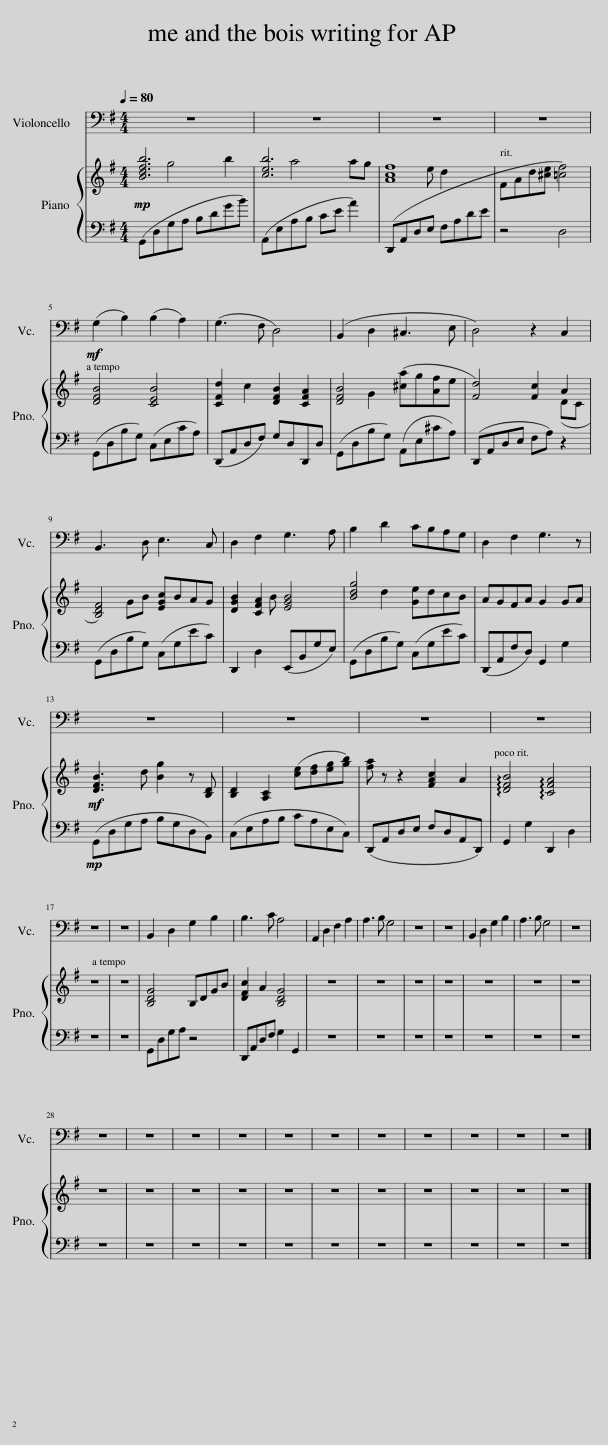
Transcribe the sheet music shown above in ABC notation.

X:1
%%score 1 { ( 2 3 ) | 4 }
L:1/8
Q:1/4=80
M:4/4
I:linebreak $
K:G
V:1 bass
V:2 treble
V:3 treble
V:4 bass
V:1
 z8 | z8 | z8 |[Q:1/4=70] z8[Q:1/4=60][Q:1/4=55] |$[Q:1/4=80]!mf! (G,2 B,2) (B,2 A,2) | %5
 (G,3 F, D,4) | (B,,2 D,2 ^C,3 E, | D,4) z2 C,2 |$ B,,3 D, E,3 C, | D,2 F,2 G,3 A, | %10
 B,2 D2 CB,A,G, | D,2 F,2 G,3 z |$ z8 | z8 | z8 | %15
[Q:1/4=70] z8[Q:1/4=60] |$[Q:1/4=80] z8 | z8 | B,,2 D,2 G,2 B,2 | B,3 C A,4 | %20
 A,,2 D,2 F,2 A,2 | A,3 B, G,4 | z8 | z8 | B,,2 D,2 G,2 B,2 | %25
 A,3 B, G,4 | z8 |$ z8 | z8 | z8 | %30
 z8 | z8 | z8 | z8 | z8 | %35
 z8 | z8 | z8 |] %38
V:2
!mp! [Bdfb]6 b2 | [ceb]6 ag | [Acf]8 | FAd[^ce] [=cf]4 |$ [DFB]4 [CEB]4 | %5
 [CFd]2 c2 [DFB]2 [CFA]2 | [DFB]4 ([^ca]g[Af]e | [Fd]4) [Fc]2 A2 |$ [B,DF]4 [EGc]BAG | [DGB]2 [CFA]2 [EGB]4 | %10
 [Bdg]4 [Ge]dcB | AGFA G2 GA |$!mf! [DFB]3 d [Bg]2 z [B,D] | [B,D]2 [A,C]2 ([ce][df][eg][gb]) | [fa] z z2 [FAc]2 A2 | %15
 !arpeggio![DFB]4 !arpeggio![CFA]4 |$ z8 | z8 | [B,DG]4 B,DGB | [DFc]2 A2 [B,DG]4 | %20
 z8 | z8 | z8 | z8 | z8 | %25
 z8 | z8 |$ z8 | z8 | z8 | %30
 z8 | z8 | z8 | z8 | z8 | %35
 z8 | z8 | z8 |] %38
V:3
 x2 g4 x2 | x2 a4 x2 | x3 e d2 x2 | x8 |$ x8 | %5
 x8 | x2 G2 x4 | x6 DC |$ x2 GB x4 | x3 B x4 | %10
 x2 d2 x4 | x8 |$ x8 | x8 | x8 | %15
 x8 |$ x8 | x8 | x8 | x8 | %20
 x8 | x8 | x8 | x8 | x8 | %25
 x8 | x8 |$ x8 | x8 | x8 | %30
 x8 | x8 | x8 | x8 | x8 | %35
 x8 | x8 | x8 |] %38
V:4
 (G,,D,G,A, B,DGB) | (A,,E,A,B, CE A2) | D,,A,,D,E, F,A,DE | z4 D,4 |$ (G,,D,B,G,) (C,E,CA,) | %5
 (D,,A,,D,F,) G,D,D,,D, | (G,,D,B,G,) (A,,E,^CA,) | (D,,A,,D,E, F,A,) z2 |$ (G,,D,B,G,) (C,G,EC) | D,,2 D,2 (E,,B,,G,E,) | %10
 (G,,D,B,G,) (C,G,EC) | (D,,A,,F,D,) G,,2 G,2 |$!mp! (G,,D,G,A, B,G,D,B,,) | (C,E,A,B, CA,E,C,) | (D,,A,,D,E, F,D,A,,D,,) | %15
 G,,2 G,2 D,,2 D,2 |$ z8 | z8 | G,,D,G,A, z4 | D,,A,,D,F, G,2 G,,2 | %20
 z8 | z8 | z8 | z8 | z8 | %25
 z8 | z8 |$ z8 | z8 | z8 | %30
 z8 | z8 | z8 | z8 | z8 | %35
 z8 | z8 | z8 |] %38
